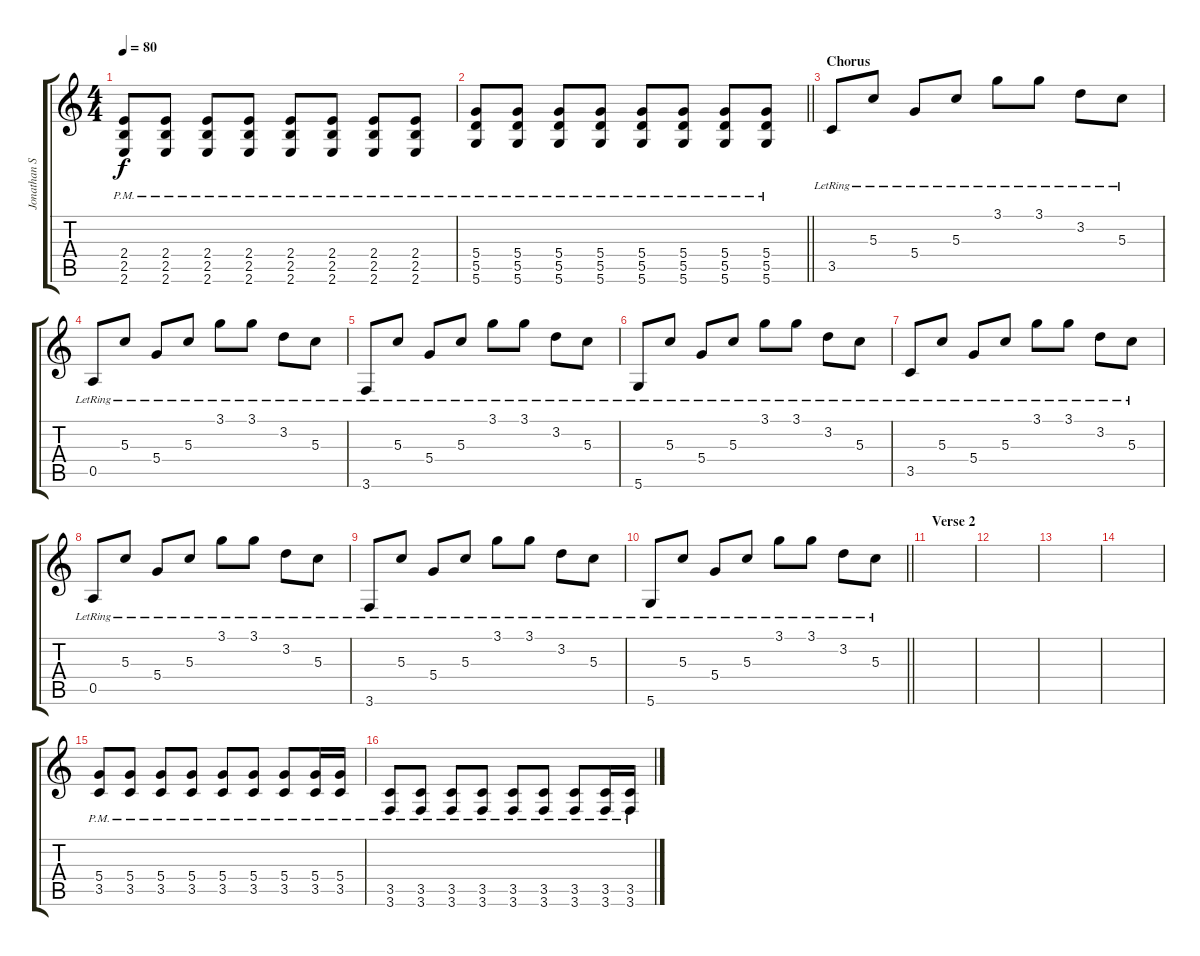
\track ("Jonathan Steingard (Lead)" "Jonathan S") {instrument electricguitarclean}
\staff {score tabs}
\tuning (E4 B3 G3 D3 A2 D2) {hide}
\ts (4 4)
\tempo 80
\clef g2
\ks c
(2.4{pm} 2.5{pm} 2.6{pm}).8{dy f} (2.4{pm} 2.5{pm} 2.6{pm}).8 (2.4{pm} 2.5{pm} 2.6{pm}).8 (2.4{pm} 2.5{pm} 2.6{pm}).8 (2.4{pm} 2.5{pm} 2.6{pm}).8 (2.4{pm} 2.5{pm} 2.6{pm}).8 (2.4{pm} 2.5{pm} 2.6{pm}).8 (2.4{pm} 2.5{pm} 2.6{pm}).8 |
\barLineRight lightlight
(5.4{pm} 5.5{pm} 5.6{pm}).8 (5.4{pm} 5.5{pm} 5.6{pm}).8 (5.4{pm} 5.5{pm} 5.6{pm}).8 (5.4{pm} 5.5{pm} 5.6{pm}).8 (5.4{pm} 5.5{pm} 5.6{pm}).8 (5.4{pm} 5.5{pm} 5.6{pm}).8 (5.4{pm} 5.5{pm} 5.6{pm}).8 (5.4{pm} 5.5{pm} 5.6{pm}).8 |
\section ("" "Chorus")
3.5{lr}.8{instrument electricguitarclean} 5.3{lr}.8 5.4{lr}.8 5.3{lr}.8 3.1{lr}.8 3.1{lr}.8 3.2{lr}.8 5.3{lr}.8 |
0.5{lr}.8 5.3{lr}.8 5.4{lr}.8 5.3{lr}.8 3.1{lr}.8 3.1{lr}.8 3.2{lr}.8 5.3{lr}.8 |
3.6{lr}.8 5.3{lr}.8 5.4{lr}.8 5.3{lr}.8 3.1{lr}.8 3.1{lr}.8 3.2{lr}.8 5.3{lr}.8 |
5.6{lr}.8 5.3{lr}.8 5.4{lr}.8 5.3{lr}.8 3.1{lr}.8 3.1{lr}.8 3.2{lr}.8 5.3{lr}.8 |
3.5{lr}.8 5.3{lr}.8 5.4{lr}.8 5.3{lr}.8 3.1{lr}.8 3.1{lr}.8 3.2{lr}.8 5.3{lr}.8 |
0.5{lr}.8 5.3{lr}.8 5.4{lr}.8 5.3{lr}.8 3.1{lr}.8 3.1{lr}.8 3.2{lr}.8 5.3{lr}.8 |
3.6{lr}.8 5.3{lr}.8 5.4{lr}.8 5.3{lr}.8 3.1{lr}.8 3.1{lr}.8 3.2{lr}.8 5.3{lr}.8 |
\barLineRight lightlight
5.6{lr}.8 5.3{lr}.8 5.4{lr}.8 5.3{lr}.8 3.1{lr}.8 3.1{lr}.8 3.2{lr}.8 5.3{lr}.8 |
\section ("" "Verse 2")
|
|
|
|
(5.4{pm} 3.5{pm}).8{instrument distortionguitar} (5.4{pm} 3.5{pm}).8 (5.4{pm} 3.5{pm}).8 (5.4{pm} 3.5{pm}).8 (5.4{pm} 3.5{pm}).8 (5.4{pm} 3.5{pm}).8 (5.4{pm} 3.5{pm}).8 (5.4{pm} 3.5{pm}).16 (5.4{pm} 3.5{pm}).16 |
(3.5{pm} 3.6{pm}).8 (3.5{pm} 3.6{pm}).8 (3.5{pm} 3.6{pm}).8 (3.5{pm} 3.6{pm}).8 (3.5{pm} 3.6{pm}).8 (3.5{pm} 3.6{pm}).8 (3.5{pm} 3.6{pm}).8 (3.5{pm} 3.6{pm}).16 (3.5{pm} 3.6{pm}).16
